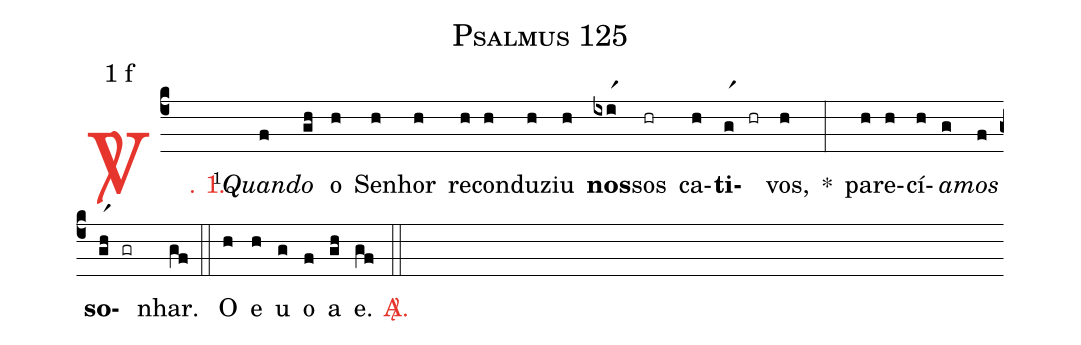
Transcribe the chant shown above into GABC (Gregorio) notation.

name: Psalmus 125;
mode: 1;
mode-differentia: f;
%%
(c4)

<c><sp>V/</sp>. 1.</c>() <v>\VSup{1}</v><i>Quan</i>(f)<i>do</i>(gh) o(h) Se(h)nhor(h) re(h)con(h)du(h)ziu(h) <b>nos</b>(ixir1)sos(hr) ca(h)<b>ti</b>(gr1)(hr)vos,(h) *(:) pa(h)re(h)cí(h)<i>a</i>(g)<i>mos</i>(f) <b>so</b>(gr1h)(gr)nhar.(gf)

(::)

<eu>O(h) e(h) u(g) o(f) a(gh) e.</eu>(gf)

<c><sp>A/</sp>.</c>(::)
